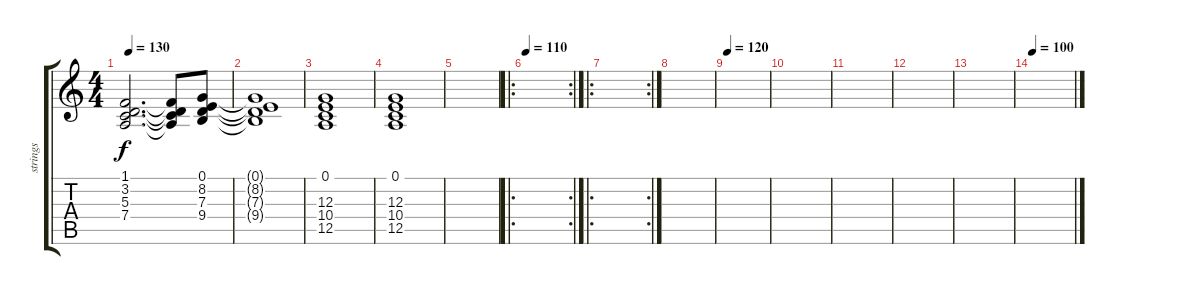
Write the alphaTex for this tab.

\track ("strings" "strings") {instrument stringensemble1}
\staff {score tabs}
\tuning (E4 B3 G3 D3 A2 E2) {hide}
\ts (4 4)
\tempo 130
\clef g2
\ks c
(1.1 3.2 5.3 7.4).2{d dy f} (1.1{t} 3.2{t} 5.3{t} 7.4{t}).8 (0.1 8.2 7.3 9.4).8 |
(0.1{t} 8.2{t} 7.3{t} 9.4{t}).1 |
(0.1 12.3 10.4 12.5).1 |
(0.1 12.3 10.4 12.5).1 |
|
\ro
\rc 2
\tempo 110
|
\ro
\rc 2
|
|
\tempo 120
|
|
|
|
|
\tempo 100
